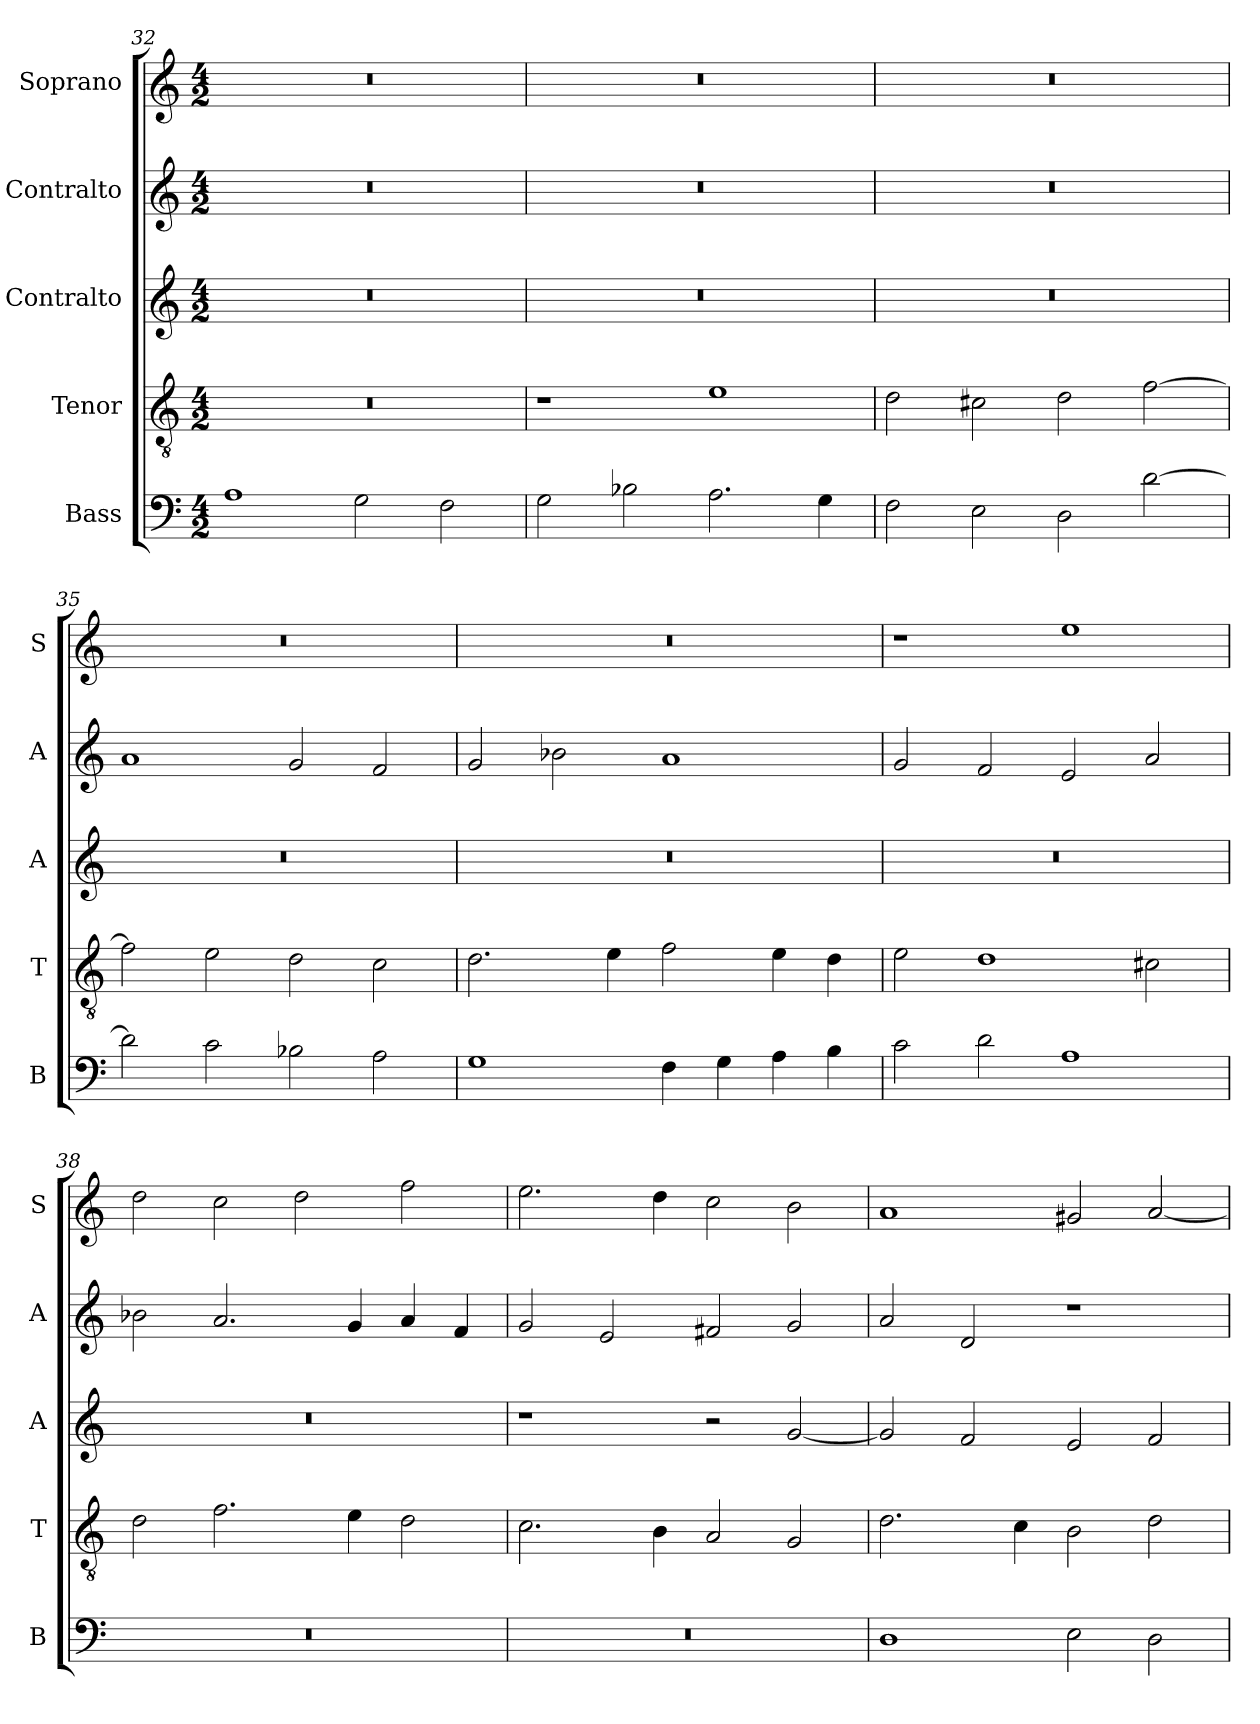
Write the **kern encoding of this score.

**kern	**kern	**kern	**kern	**kern
*part5	*part4	*part3	*part2	*part1
*staff5	*staff4	*staff3	*staff2	*staff1
*I"Bass	*I"Tenor	*I"Contralto	*I"Contralto	*I"Soprano
*I'B	*I'T	*I'A	*I'A	*I'S
*clefF4	*clefGv2	*clefG2	*clefG2	*clefG2
*k[]	*k[]	*k[]	*k[]	*k[]
*A:aeo	*A:aeo	*A:aeo	*A:aeo	*A:aeo
*M4/2	*M4/2	*M4/2	*M4/2	*M4/2
=32	=32	=32	=32	=32
1A	0r	0r	0r	0r
2G	.	.	.	.
2F	.	.	.	.
=33	=33	=33	=33	=33
2G	1r	0r	0r	0r
2B-X	.	.	.	.
2.A	1e	.	.	.
4G	.	.	.	.
=34	=34	=34	=34	=34
2F	2d	0r	0r	0r
2E	2c#X	.	.	.
2D	2d	.	.	.
[2d	[2f	.	.	.
=35	=35	=35	=35	=35
2d]	2f]	0r	1a	0r
2c	2e	.	.	.
2B-X	2d	.	2g	.
2A	2c	.	2f	.
=36	=36	=36	=36	=36
1G	2.d	0r	2g	0r
.	.	.	2b-X	.
.	4e	.	.	.
4F	2f	.	1a	.
4G	.	.	.	.
4A	4e	.	.	.
4B	4d	.	.	.
=37	=37	=37	=37	=37
2c	2e	0r	2g	1r
2d	1d	.	2f	.
1A	.	.	2e	1ee
.	2c#X	.	2a	.
=38	=38	=38	=38	=38
0r	2d	0r	2b-X	2dd
.	2.f	.	2.a	2cc
.	.	.	.	2dd
.	4e	.	4g	.
.	2d	.	4a	2ff
.	.	.	4f	.
=39	=39	=39	=39	=39
0r	2.c	1r	2g	2.ee
.	.	.	2e	.
.	4B	.	.	4dd
.	2A	2r	2f#X	2cc
.	2G	[2g	2g	2b
=40	=40	=40	=40	=40
1D	2.d	2g]	2a	1a
.	.	2f	2d	.
.	4c	.	.	.
2E	2B	2e	1r	2g#X
2D	2d	2f	.	[2a
=	=	=	=	=
*-	*-	*-	*-	*-
